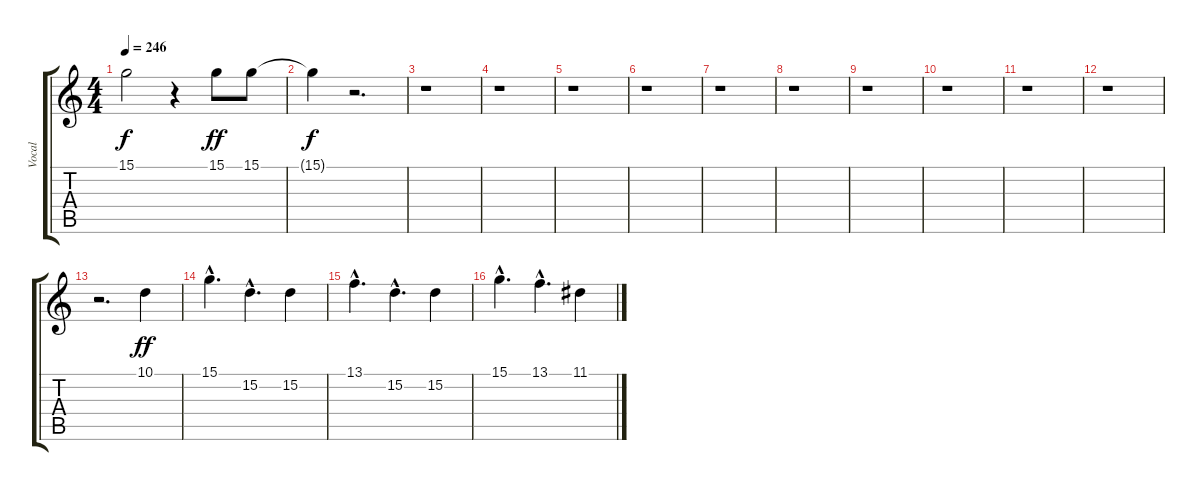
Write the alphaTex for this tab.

\track ("Vocal" "Vocal") {instrument synthvoice}
\staff {score tabs}
\tuning (E4 B3 G3 D3 A2 E2) {hide}
\ts (4 4)
\tempo 246
\clef g2
\ks c
15.1{t}.2{dy f} r.4 15.1.8{dy ff} 15.1.8 |
15.1{t}.4{dy f} r.2{d} |
r.1 |
r.1 |
r.1 |
r.1 |
r.1 |
r.1 |
r.1 |
r.1 |
r.1 |
r.1 |
r.2{d} 10.1.4{dy ff} |
15.1{hac}.4{d} 15.2{hac}.4{d} 15.2.4 |
13.1{hac}.4{d} 15.2{hac}.4{d} 15.2.4 |
15.1{hac}.4{d} 13.1{hac}.4{d} 11.1.4
